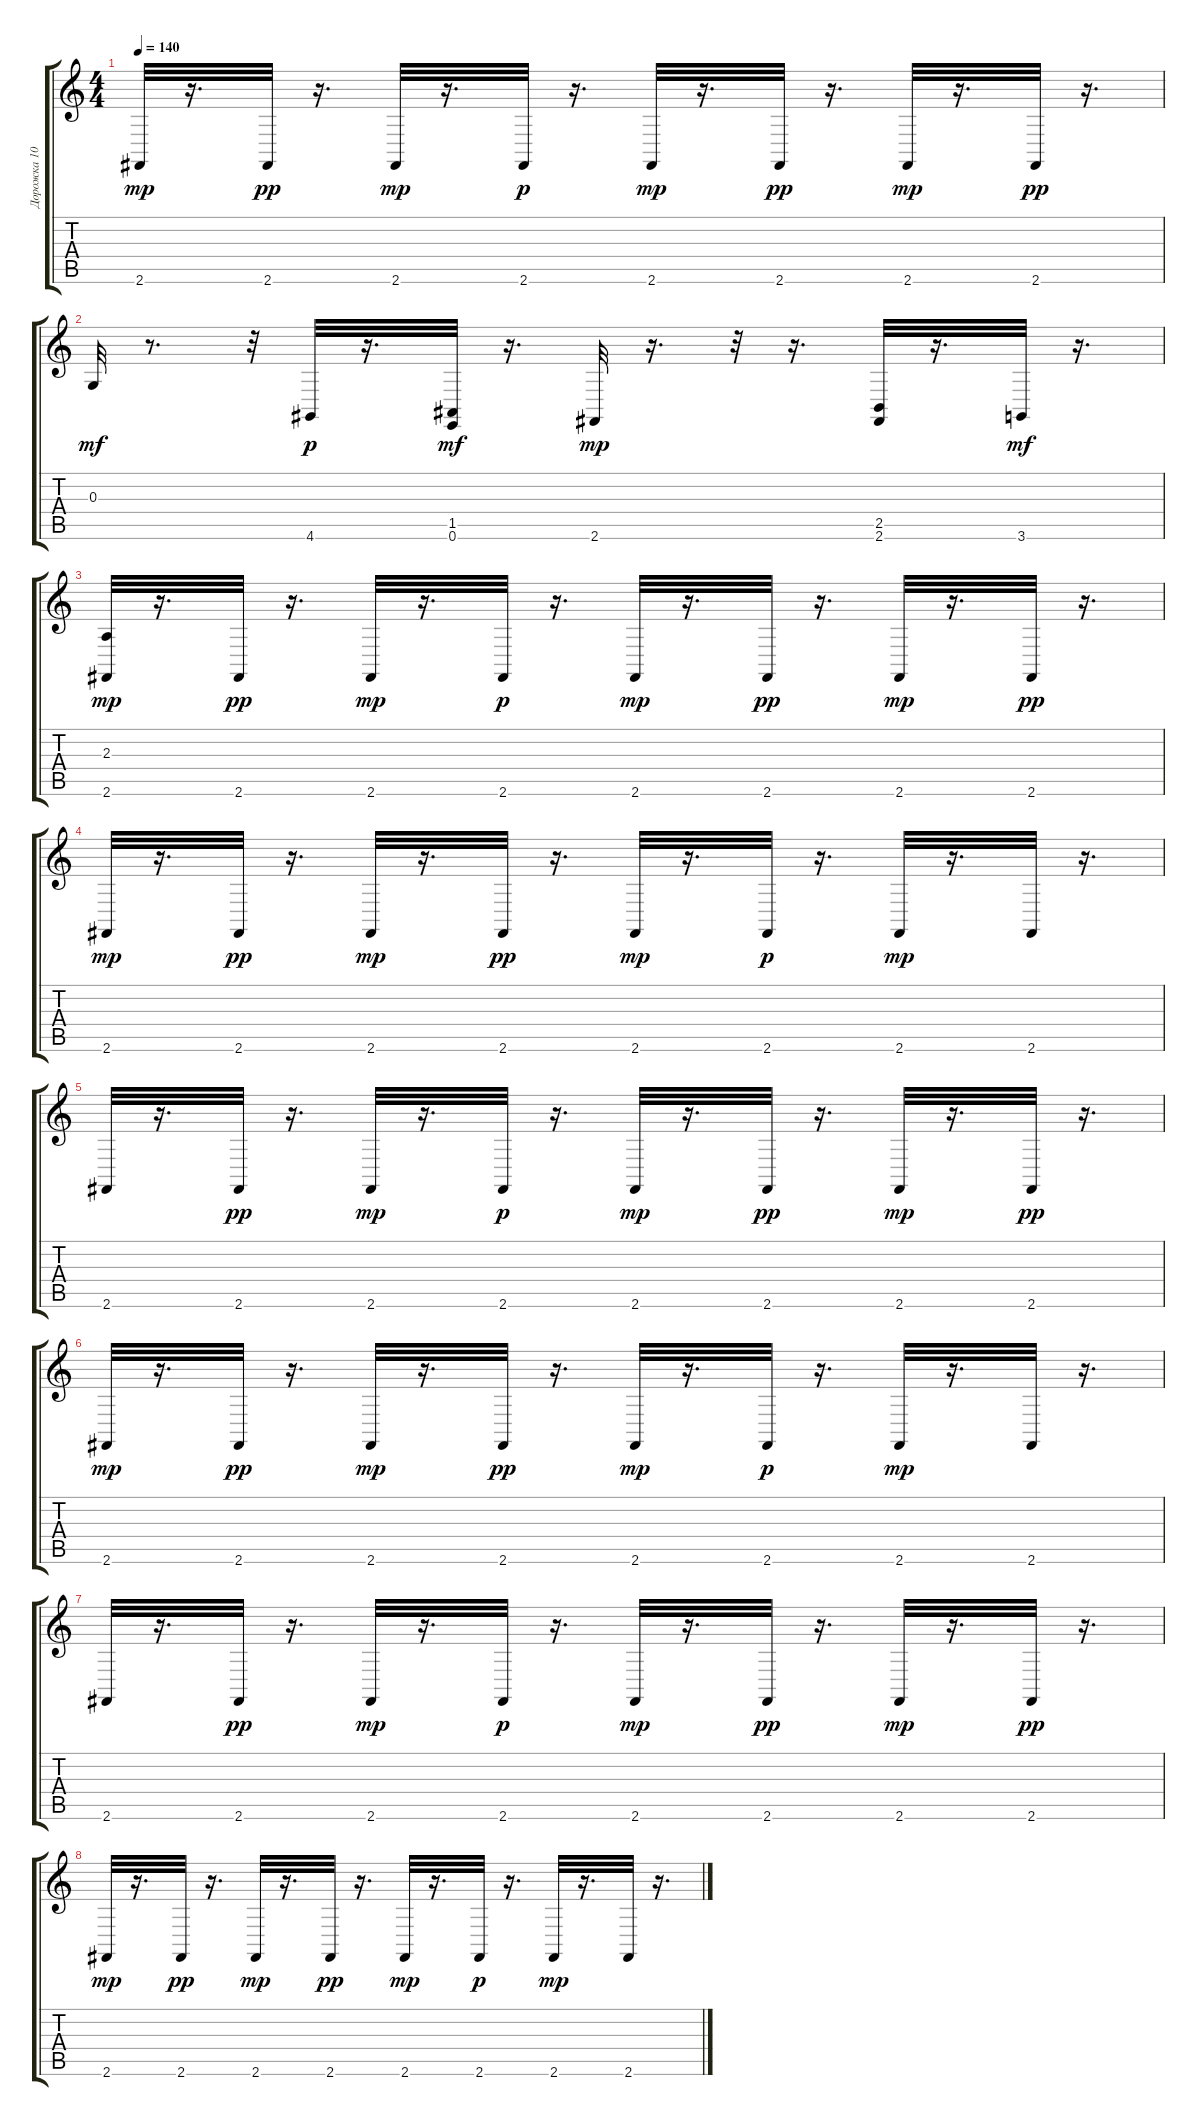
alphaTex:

\track ("Дорожка 10" "Дорожка 10") {instrument lead1square}
\staff {score tabs}
\tuning (E4 B3 G3 D3 A2 E2) {hide}
\ts (4 4)
\tempo 140
\clef g2
\ks c
2.6.32{dy mp} r.16{d} 2.6.32{dy pp} r.16{d} 2.6.32{dy mp} r.16{d} 2.6.32{dy p} r.16{d} 2.6.32{dy mp} r.16{d} 2.6.32{dy pp} r.16{d} 2.6.32{dy mp} r.16{d} 2.6.32{dy pp} r.16{d} |
0.3.32{dy mf} r.8{d} r.32 4.6.32{dy p} r.16{d} (1.5 0.6).32{dy mf} r.16{d} 2.6.32{dy mp} r.16{d} r.32 r.16{d} (2.5 2.6).32 r.16{d} 3.6.32{dy mf} r.16{d} |
(2.3 2.6).32{dy mp} r.16{d} 2.6.32{dy pp} r.16{d} 2.6.32{dy mp} r.16{d} 2.6.32{dy p} r.16{d} 2.6.32{dy mp} r.16{d} 2.6.32{dy pp} r.16{d} 2.6.32{dy mp} r.16{d} 2.6.32{dy pp} r.16{d} |
2.6.32{dy mp} r.16{d} 2.6.32{dy pp} r.16{d} 2.6.32{dy mp} r.16{d} 2.6.32{dy pp} r.16{d} 2.6.32{dy mp} r.16{d} 2.6.32{dy p} r.16{d} 2.6.32{dy mp} r.16{d} 2.6.32 r.16{d} |
2.6.32 r.16{d} 2.6.32{dy pp} r.16{d} 2.6.32{dy mp} r.16{d} 2.6.32{dy p} r.16{d} 2.6.32{dy mp} r.16{d} 2.6.32{dy pp} r.16{d} 2.6.32{dy mp} r.16{d} 2.6.32{dy pp} r.16{d} |
2.6.32{dy mp} r.16{d} 2.6.32{dy pp} r.16{d} 2.6.32{dy mp} r.16{d} 2.6.32{dy pp} r.16{d} 2.6.32{dy mp} r.16{d} 2.6.32{dy p} r.16{d} 2.6.32{dy mp} r.16{d} 2.6.32 r.16{d} |
2.6.32 r.16{d} 2.6.32{dy pp} r.16{d} 2.6.32{dy mp} r.16{d} 2.6.32{dy p} r.16{d} 2.6.32{dy mp} r.16{d} 2.6.32{dy pp} r.16{d} 2.6.32{dy mp} r.16{d} 2.6.32{dy pp} r.16{d} |
2.6.32{dy mp} r.16{d} 2.6.32{dy pp} r.16{d} 2.6.32{dy mp} r.16{d} 2.6.32{dy pp} r.16{d} 2.6.32{dy mp} r.16{d} 2.6.32{dy p} r.16{d} 2.6.32{dy mp} r.16{d} 2.6.32 r.16{d}
